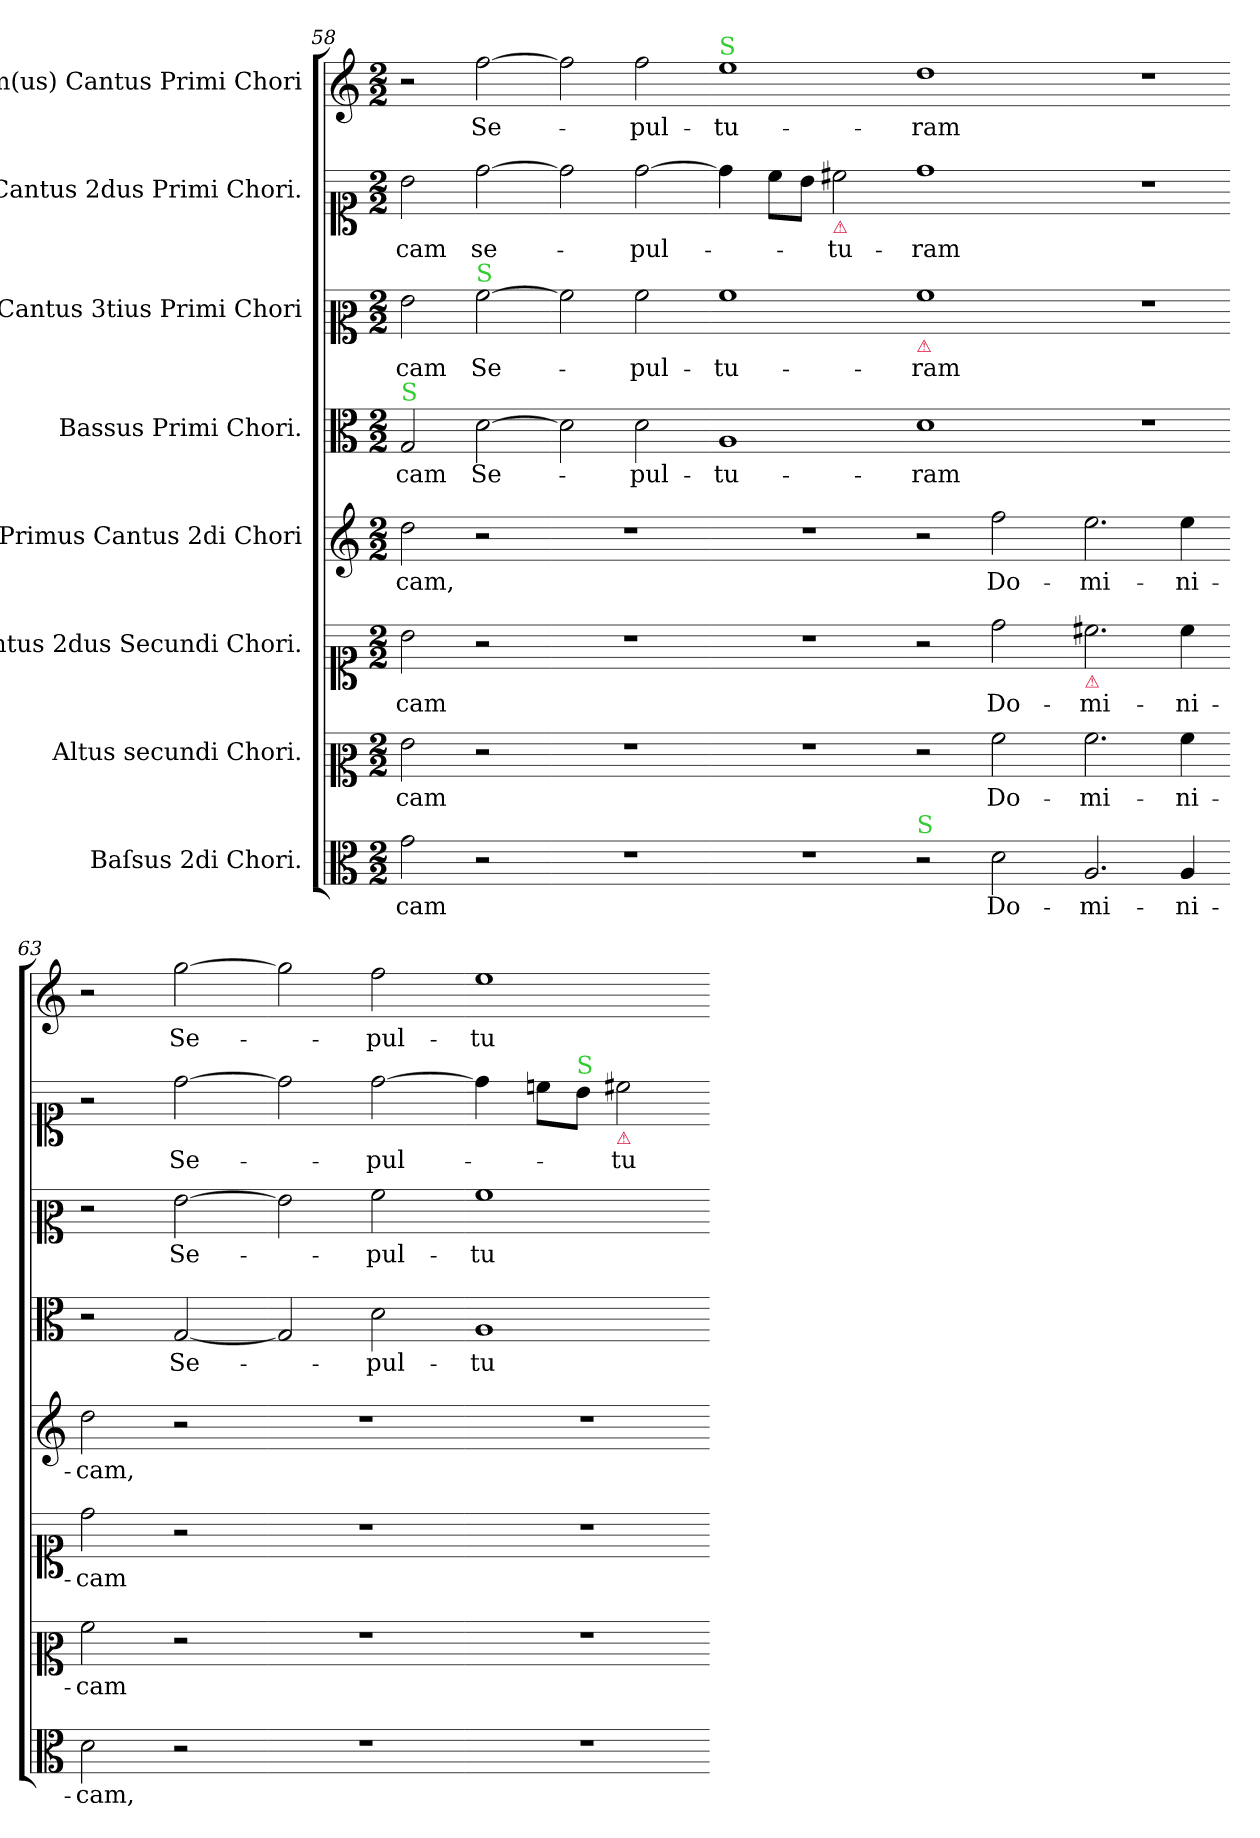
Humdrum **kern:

**kern	**text	**kern	**text	**kern	**text	**kern	**text	**kern	**text	**kern	**text	**kern	**text	**kern	**text
*part8	*part8	*part7	*part7	*part6	*part6	*part5	*part5	*part4	*part4	*part3	*part3	*part2	*part2	*part1	*part1
*staff8	*staff8	*staff7	*staff7	*staff6	*staff6	*staff5	*staff5	*staff4	*staff4	*staff3	*staff3	*staff2	*staff2	*staff1	*staff1
*I"Baſsus 2di Chori.	*	*I"Altus secundi Chori.	*	*I"Cantus 2dus Secundi Chori.	*	*I"Primus Cantus 2di Chori	*	*I"Bassus Primi Chori.	*	*I"Cantus 3tius Primi Chori	*	*I"Cantus 2dus Primi Chori.	*	*I"Im(us) Cantus Primi Chori	*
*clefC3	*	*clefC2	*	*clefC1	*	*clefG2	*	*clefC3	*	*clefC2	*	*clefC1	*	*clefG2	*
*k[]	*	*k[]	*	*k[]	*	*k[]	*	*k[]	*	*k[]	*	*k[]	*	*k[]	*
*M2/2	*	*M2/2	*	*M2/2	*	*M2/2	*	*M2/2	*	*M2/2	*	*M2/2	*	*M2/2	*
=58	=58	=58	=58	=58	=58	=58	=58	=58	=58	=58	=58	=58	=58	=58	=58
!	!	!	!	!	!	!	!	!LO:TX:a:color=limegreen:t=S	!	!	!	!	!	!	!
2g\	-cam	2g\	-cam	2b\	-cam	2dd\	-cam,	2G/	-cam	2g\	-cam	2b\	-cam	2r	.
!	!	!	!	!	!	!	!	!	!	!LO:TX:a:color=limegreen:t=S	!	!	!	!	!
2r	.	2r	.	2r	.	2r	.	[2d\	Se-	[2a\	Se-	[2dd\	se-	[2ff\	Se-
=59-	=59-	=59-	=59-	=59-	=59-	=59-	=59-	=59-	=59-	=59-	=59-	=59-	=59-	=59-	=59-
1r	.	1r	.	1r	.	1r	.	2d\]	.	2a\]	.	2dd\]	.	2ff\]	.
.	.	.	.	.	.	.	.	2d\	-pul-	2a\	-pul-	[2dd\	-pul-	2ff\	-pul-
=60-	=60-	=60-	=60-	=60-	=60-	=60-	=60-	=60-	=60-	=60-	=60-	=60-	=60-	=60-	=60-
!	!	!	!	!	!	!	!	!	!	!	!	!	!	!LO:TX:a:color=limegreen:t=S	!
1r	.	1r	.	1r	.	1r	.	1A	-tu-	1a	-tu-	4dd\]	.	1ee	-tu-
.	.	.	.	.	.	.	.	.	.	.	.	8cc\L	.	.	.
.	.	.	.	.	.	.	.	.	.	.	.	8b\J	.	.	.
!	!	!	!	!	!	!	!	!	!	!	!	!LO:TX:b:color=crimson:t=⚠	!	!	!
.	.	.	.	.	.	.	.	.	.	.	.	2cc#X\	-tu-	.	.
=61-	=61-	=61-	=61-	=61-	=61-	=61-	=61-	=61-	=61-	=61-	=61-	=61-	=61-	=61-	=61-
!	!	!	!	!	!	!	!	!	!	!LO:TX:b:color=crimson:t=⚠	!	!	!	!	!
!LO:TX:a:color=limegreen:t=S	!	!	!	!	!	!	!	!	!	!	!	!	!	!	!
2r	.	2r	.	2r	.	2r	.	1d	-ram	1a	-ram	1dd	-ram	1dd	-ram
!	!	!	!	!	!LO:LY:i	!	!LO:LY:i	!	!	!	!	!	!	!	!
2d\	Do-	2a\	Do-	2dd\	Do-	2ff\	Do-	.	.	.	.	.	.	.	.
=62-	=62-	=62-	=62-	=62-	=62-	=62-	=62-	=62-	=62-	=62-	=62-	=62-	=62-	=62-	=62-
!	!	!	!	!LO:TX:b:color=crimson:t=⚠	!	!	!	!	!	!	!	!	!	!	!
!	!	!	!	!	!LO:LY:i	!	!LO:LY:i	!	!	!LO:N:vis=0	!	!	!	!	!
2.A/	-mi-	2.a\	-mi-	2.cc#X\	-mi-	2.ee\	-mi-	1r	.	1r	.	1r	.	1r	.
!	!	!	!	!	!LO:LY:i	!	!LO:LY:i	!	!	!	!	!	!	!	!
4A/	-ni-	4a\	-ni-	4cc#\	-ni-	4ee\	-ni-	.	.	.	.	.	.	.	.
=63-	=63-	=63-	=63-	=63-	=63-	=63-	=63-	=63-	=63-	=63-	=63-	=63-	=63-	=63-	=63-
!	!	!	!	!	!LO:LY:i	!	!LO:LY:i	!	!	!	!	!	!	!	!
2d\	-cam,	2a\	-cam	2dd\	-cam	2dd\	-cam,	2r	.	2r	.	2r	.	2r	.
2r	.	2r	.	2r	.	2r	.	[2G/	Se-	[2g\	Se-	[2dd\	Se-	[2gg\	Se-
=64-	=64-	=64-	=64-	=64-	=64-	=64-	=64-	=64-	=64-	=64-	=64-	=64-	=64-	=64-	=64-
1r	.	1r	.	1r	.	1r	.	2G/]	.	2g\]	.	2dd\]	.	2gg\]	.
.	.	.	.	.	.	.	.	2d\	-pul-	2a\	-pul-	[2dd\	-pul-	2ff\	-pul-
=65-	=65-	=65-	=65-	=65-	=65-	=65-	=65-	=65-	=65-	=65-	=65-	=65-	=65-	=65-	=65-
1r	.	1r	.	1r	.	1r	.	1A	-tu-	1a	-tu-	4dd\]	.	1ee	-tu-
.	.	.	.	.	.	.	.	.	.	.	.	8ccn\L	.	.	.
!	!	!	!	!	!	!	!	!	!	!	!	!LO:TX:a:color=limegreen:t=S	!	!	!
.	.	.	.	.	.	.	.	.	.	.	.	8b\J	.	.	.
!	!	!	!	!	!	!	!	!	!	!	!	!LO:TX:b:color=crimson:t=⚠	!	!	!
.	.	.	.	.	.	.	.	.	.	.	.	2cc#X\	-tu-	.	.
=-	=-	=-	=-	=-	=-	=-	=-	=-	=-	=-	=-	=-	=-	=-	=-
*-	*-	*-	*-	*-	*-	*-	*-	*-	*-	*-	*-	*-	*-	*-	*-
